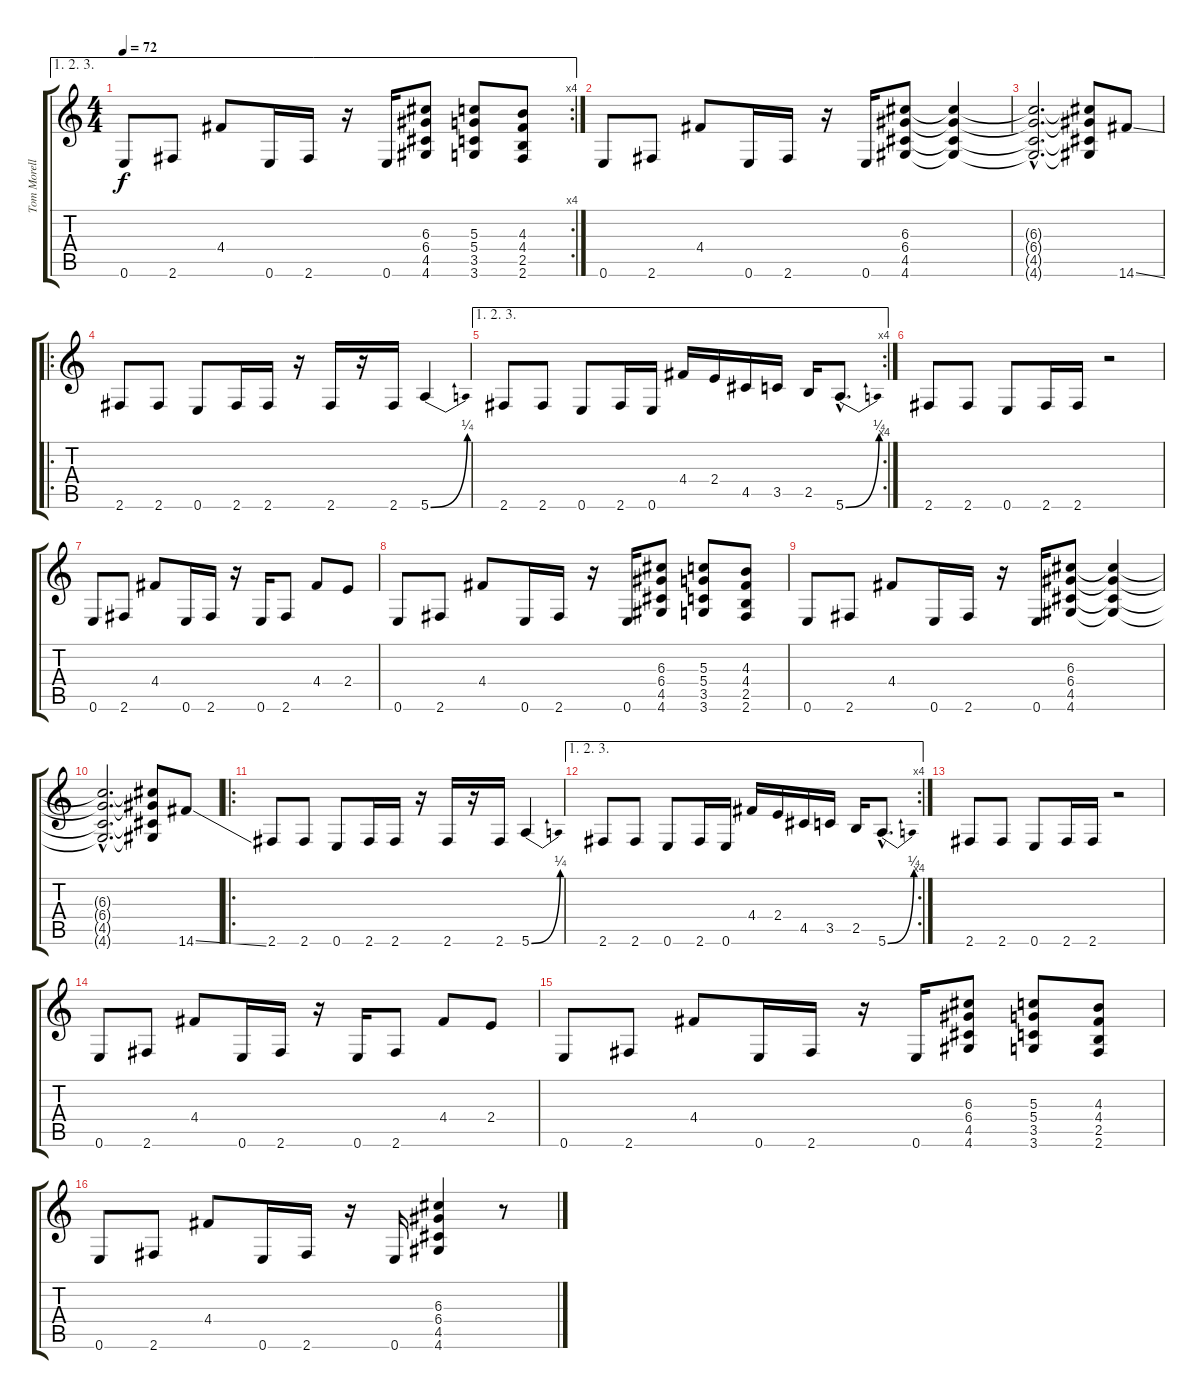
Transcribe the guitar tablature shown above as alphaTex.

\track ("Tom Morello (Guitar)" "Tom Morell") {instrument distortionguitar}
\staff {score tabs}
\tuning (E4 B3 G3 D3 A2 E2) {hide}
\ae (1 2 3)
\rc 4
\ts (4 4)
\tempo 72
\clef g2
\ks c
0.6.8{dy f} 2.6.8 4.4.8 0.6.16 2.6.16 r.16 0.6.16 (6.3 6.4 4.5 4.6).8 (5.3 5.4 3.5 3.6).8 (4.3 4.4 2.5 2.6).8 |
0.6.8 2.6.8 4.4.8 0.6.16 2.6.16 r.16 0.6.16 (6.3 6.4 4.5 4.6).8 (6.3{t} 6.4{t} 4.5{t} 4.6{t}).4 |
(6.3{hac t} 6.4{hac t} 4.5{hac t} 4.6{hac t}).2{d} (6.3{t} 6.4{t} 4.5{t} 4.6{t}).8 14.6{ss}.8 |
\ro
2.6.8 2.6.8 0.6.8 2.6.16 2.6.16 r.16 2.6.16 r.16 2.6.16 5.6{be (bend 0 0 60 1)}.4 |
\ae (1 2 3)
\rc 4
2.6.8 2.6.8 0.6.8 2.6.16 0.6.16 4.4.16 2.4.16 4.5.16 3.5.16 2.5.16 5.6{be (bend 0 0 60 1) hac}.8{d} |
2.6.8 2.6.8 0.6.8 2.6.16 2.6.16 r.2 |
0.6.8 2.6.8 4.4.8 0.6.16 2.6.16 r.16 0.6.16 2.6.8 4.4.8 2.4.8 |
0.6.8 2.6.8 4.4.8 0.6.16 2.6.16 r.16 0.6.16 (6.3 6.4 4.5 4.6).8 (5.3 5.4 3.5 3.6).8 (4.3 4.4 2.5 2.6).8 |
0.6.8 2.6.8 4.4.8 0.6.16 2.6.16 r.16 0.6.16 (6.3 6.4 4.5 4.6).8 (6.3{t} 6.4{t} 4.5{t} 4.6{t}).4 |
(6.3{hac t} 6.4{hac t} 4.5{hac t} 4.6{hac t}).2{d} (6.3{t} 6.4{t} 4.5{t} 4.6{t}).8 14.6{ss}.8 |
\ro
2.6.8 2.6.8 0.6.8 2.6.16 2.6.16 r.16 2.6.16 r.16 2.6.16 5.6{be (bend 0 0 60 1)}.4 |
\ae (1 2 3)
\rc 4
2.6.8 2.6.8 0.6.8 2.6.16 0.6.16 4.4.16 2.4.16 4.5.16 3.5.16 2.5.16 5.6{be (bend 0 0 60 1) hac}.8{d} |
2.6.8 2.6.8 0.6.8 2.6.16 2.6.16 r.2 |
0.6.8 2.6.8 4.4.8 0.6.16 2.6.16 r.16 0.6.16 2.6.8 4.4.8 2.4.8 |
0.6.8 2.6.8 4.4.8 0.6.16 2.6.16 r.16 0.6.16 (6.3 6.4 4.5 4.6).8 (5.3 5.4 3.5 3.6).8 (4.3 4.4 2.5 2.6).8 |
0.6.8 2.6.8 4.4.8 0.6.16 2.6.16 r.16 0.6.16 (6.3 6.4 4.5 4.6).4 r.8
